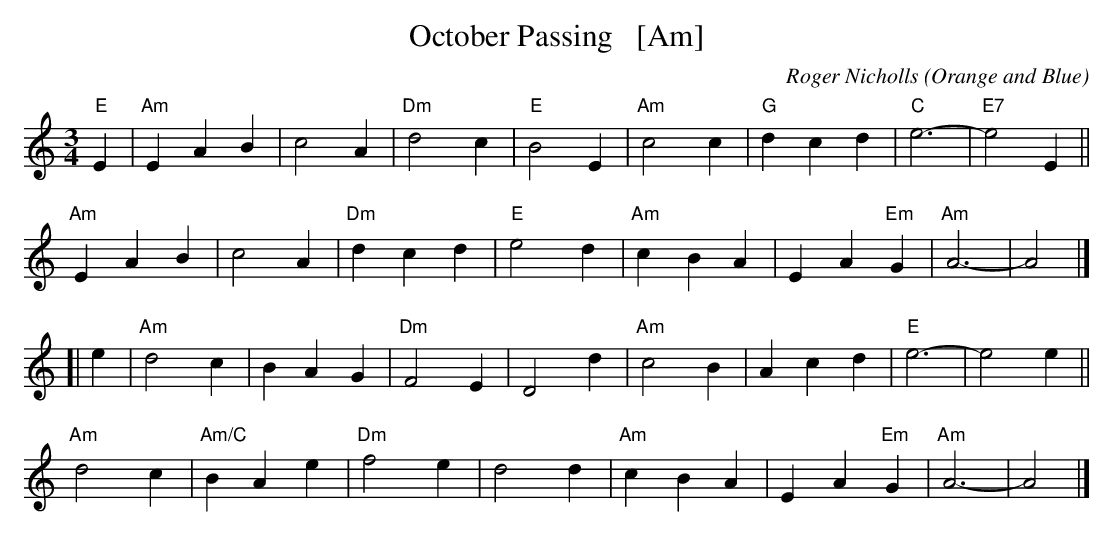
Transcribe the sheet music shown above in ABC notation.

X:1
T: October Passing   [Am]
C: Roger Nicholls (Orange and Blue)
M: 3/4
L: 1/4
K: Am
"E"E |\
"Am"EAB | c2A | "Dm"d2c | "E"B2E | "Am"c2c | "G"dcd | "C"e3- | "E7"e2E ||
"Am"EAB | c2A | "Dm"dcd | "E"e2d | "Am"cBA | EA"Em"G | "Am"A3- | A2 |]
[| e |\
"Am"d2c | BAG | "Dm"F2E | D2d | "Am"c2B | Acd | "E"e3- | e2e ||
"Am"d2c | "Am/C"BAe | "Dm"f2e | d2d | "Am"cBA | EA"Em"G | "Am"A3- | A2 |]
